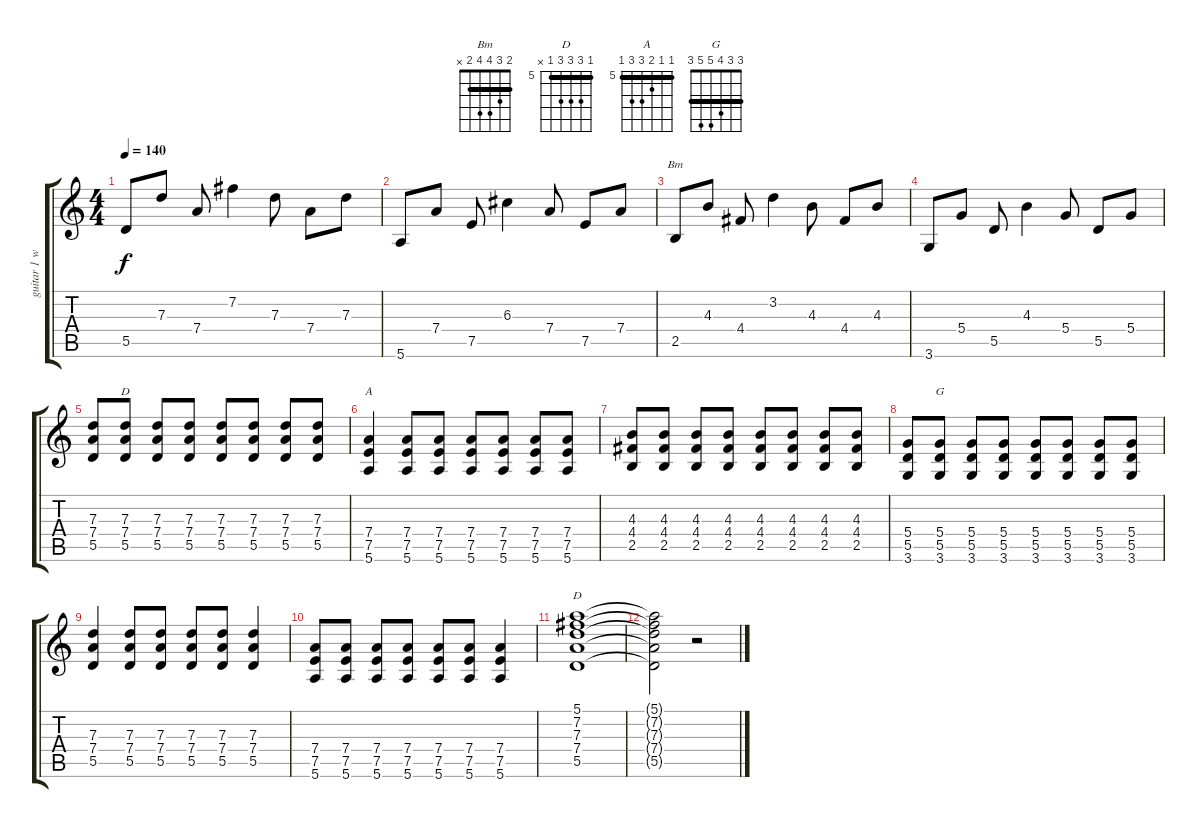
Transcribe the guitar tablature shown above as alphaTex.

\track ("guitar 1 with pan" "guitar 1 w") {instrument electricguitarclean}
\staff {score tabs}
\tuning (E4 B3 G3 D3 A2 E2) {hide}
\chord ("Bm" 2 3 4 4 2 x) {barre 2}
\chord ("D" x 7 7 7 5 x) {firstfret 5 barre 7}
\chord ("A" 5 5 6 7 7 5) {firstfret 5 barre 5}
\chord ("G" 3 3 4 5 5 3) {barre 3}
\chord ("D" 5 7 7 7 5 x) {firstfret 5 barre 5}
\ts (4 4)
\tempo 140
\clef g2
\ks c
5.5.8{dy f} 7.3.8 7.4.8 7.2.4 7.3.8 7.4.8 7.3.8 |
5.6.8 7.4.8 7.5.8 6.3.4 7.4.8 7.5.8 7.4.8 |
2.5.8{ch "Bm"} 4.3.8 4.4.8 3.2.4 4.3.8 4.4.8 4.3.8 |
3.6.8 5.4.8 5.5.8 4.3.4 5.4.8 5.5.8 5.4.8 |
(7.3 7.4 5.5).8 (7.3 7.4 5.5).8{ch "D"} (7.3 7.4 5.5).8 (7.3 7.4 5.5).8 (7.3 7.4 5.5).8 (7.3 7.4 5.5).8 (7.3 7.4 5.5).8 (7.3 7.4 5.5).8 |
(7.4 7.5 5.6).4{ch "A"} (7.4 7.5 5.6).8 (7.4 7.5 5.6).8 (7.4 7.5 5.6).8 (7.4 7.5 5.6).8 (7.4 7.5 5.6).8 (7.4 7.5 5.6).8 |
(4.3 4.4 2.5).8 (4.3 4.4 2.5).8 (4.3 4.4 2.5).8 (4.3 4.4 2.5).8 (4.3 4.4 2.5).8 (4.3 4.4 2.5).8 (4.3 4.4 2.5).8 (4.3 4.4 2.5).8 |
(5.4 5.5 3.6).8 (5.4 5.5 3.6).8{ch "G"} (5.4 5.5 3.6).8 (5.4 5.5 3.6).8 (5.4 5.5 3.6).8 (5.4 5.5 3.6).8 (5.4 5.5 3.6).8 (5.4 5.5 3.6).8 |
(7.3 7.4 5.5).4 (7.3 7.4 5.5).8 (7.3 7.4 5.5).8 (7.3 7.4 5.5).8 (7.3 7.4 5.5).8 (7.3 7.4 5.5).4 |
(7.4 7.5 5.6).8 (7.4 7.5 5.6).8 (7.4 7.5 5.6).8 (7.4 7.5 5.6).8 (7.4 7.5 5.6).8 (7.4 7.5 5.6).8 (7.4 7.5 5.6).4 |
(5.1 7.2 7.3 7.4 5.5).1{ch "D"} |
(5.1{t} 7.2{t} 7.3{t} 7.4{t} 5.5{t}).2 r.2
